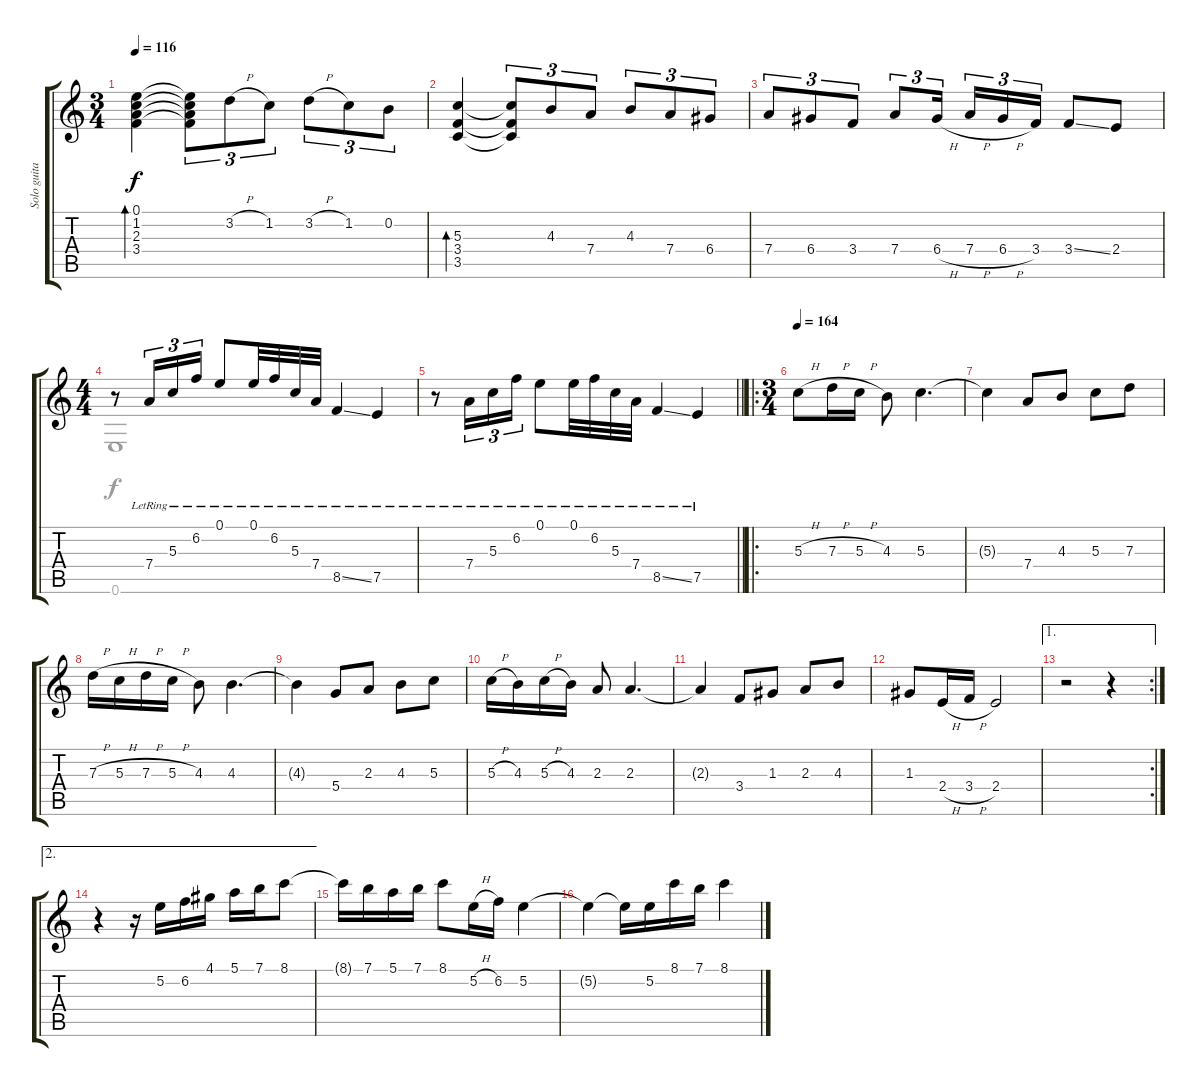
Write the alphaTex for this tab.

\track ("Solo guitar" "Solo guita") {instrument acousticguitarnylon}
\staff {score tabs}
\tuning (E4 B3 G3 D3 A2 E2) {hide}
\voice
\ts (3 4)
\tempo 116
\clef g2
\ks c
(0.1 1.2 2.3 3.4).4{bd 30 dy f} (0.1{t} 1.2{t} 2.3{t} 3.4{t}).8{tu (3 2)} 3.2{h}.8{tu (3 2)} 1.2.8{tu (3 2)} 3.2{h}.8{tu (3 2)} 1.2.8{tu (3 2)} 0.2.8{tu (3 2)} |
(5.3 3.4 3.5).4{bd 30} (5.3{t} 3.4{t} 3.5{t}).8{tu (3 2)} 4.3.8{tu (3 2)} 7.4.8{tu (3 2)} 4.3.8{tu (3 2)} 7.4.8{tu (3 2)} 6.4.8{tu (3 2)} |
7.4.8{tu (3 2)} 6.4.8{tu (3 2)} 3.4.8{tu (3 2)} 7.4.8{tu (3 2)} 6.4{h}.16{tu (3 2) beam splitsecondary} 7.4{h}.16{tu (3 2)} 6.4{h}.16{tu (3 2)} 3.4.16{tu (3 2)} 3.4{ss}.8 2.4.8 |
\ts (4 4)
r.8 7.4{lr}.16{tu (3 2)} 5.3{lr}.16{tu (3 2)} 6.2{lr}.16{tu (3 2)} 0.1{lr}.8 0.1{lr}.32 6.2{lr}.32 5.3{lr}.32 7.4{lr}.32 8.5{ss lr}.4 7.5{lr}.4 |
\barLineRight lightlight
r.8 7.4{lr}.16{tu (3 2)} 5.3{lr}.16{tu (3 2)} 6.2{lr}.16{tu (3 2)} 0.1{lr}.8 0.1{lr}.32 6.2{lr}.32 5.3{lr}.32 7.4{lr}.32 8.5{ss lr}.4 7.5{lr}.4 |
\ro
\ts (3 4)
\tempo 164
5.3{h}.8 7.3{h}.16 5.3{h}.16 4.3.8 5.3.4{d} |
5.3{t}.4 7.4.8 4.3.8 5.3.8 7.3.8 |
7.3{h}.16 5.3{h}.16 7.3{h}.16 5.3{h}.16 4.3.8 4.3.4{d} |
4.3{t}.4 5.4.8 2.3.8 4.3.8 5.3.8 |
5.3{h}.16 4.3.16 5.3{h}.16 4.3.16 2.3.8 2.3.4{d} |
2.3{t}.4 3.4.8 1.3.8 2.3.8 4.3.8 |
1.3.8 2.4{h}.16 3.4{h}.16 2.4.2 |
\ae 1
\rc 2
r.2 r.4 |
\ae 2
r.4 r.16 5.2.16 6.2.16 4.1.16 5.1.16 7.1.16 8.1.8 |
8.1{t}.16 7.1.16 5.1.16 7.1.16 8.1.8 5.2{h}.16 6.2.16 5.2.4 |
5.2{t}.4 5.2{t}.16 5.2.16 8.1.16 7.1.16 8.1.4
\voice
\clef g2
\ottava regular
\simile none
\ks c
|
|
|
0.6.1 |
\barLineRight lightlight
|
|
|
|
|
|
|
|
|
|
|
